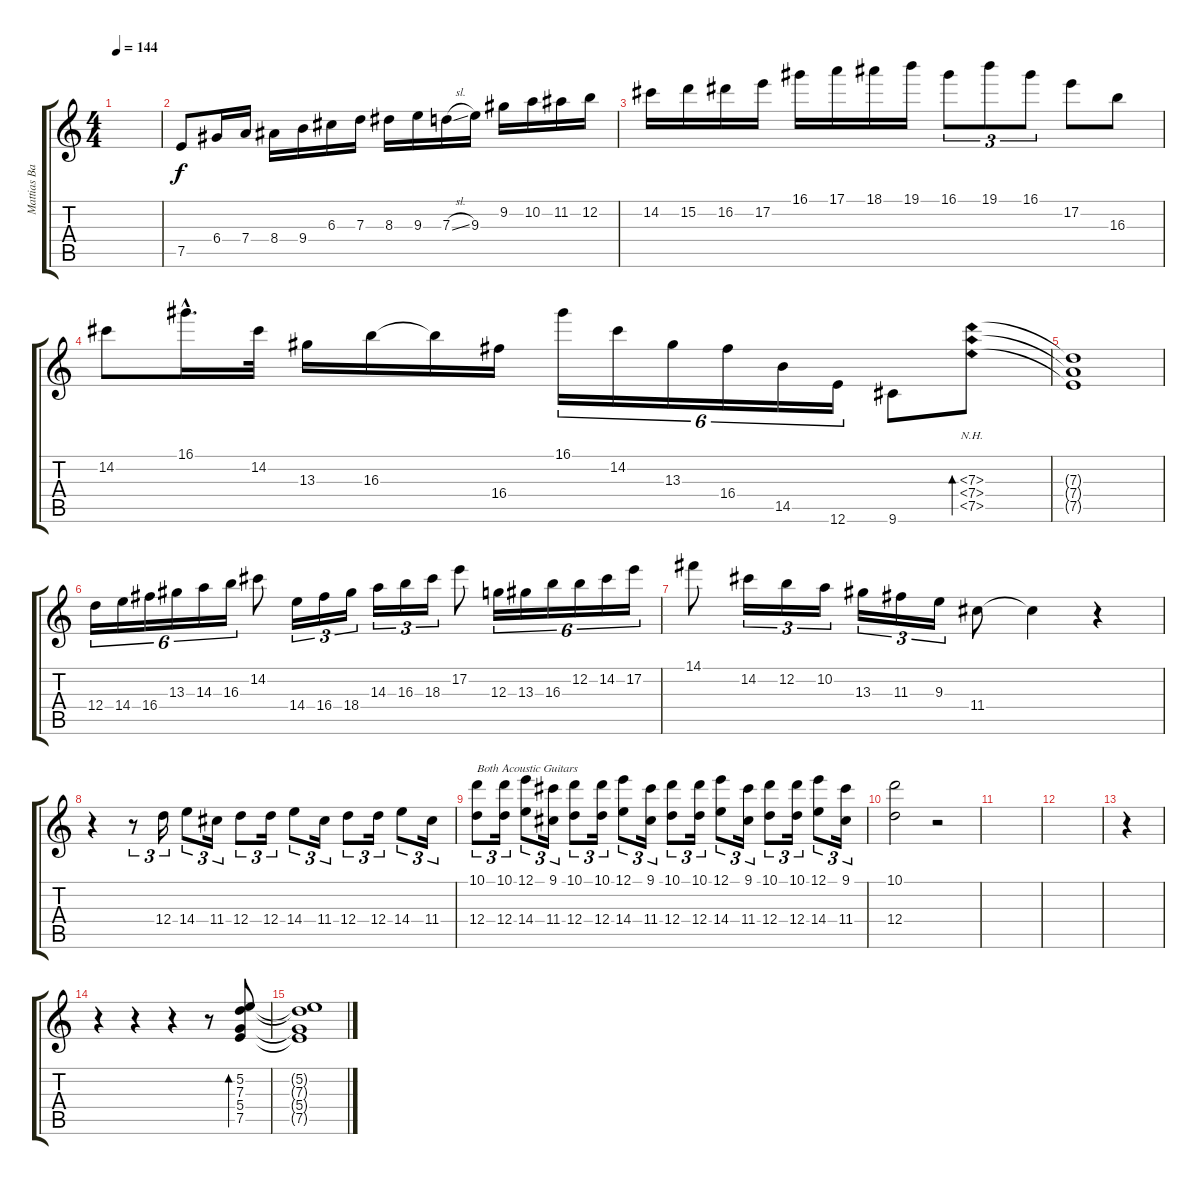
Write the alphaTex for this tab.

\track ("Mattias Backing Track 1 (nylon)" "Mattias Ba") {instrument acousticguitarnylon}
\staff {score tabs}
\tuning (E4 B3 G3 D3 A2 E2) {hide}
\ts (4 4)
\tempo 144
\clef g2
\ks c
|
7.5.8 6.4.16 7.4.16 8.4.16 9.4.16 6.3.16 7.3.16 8.3.16 9.3.16 7.3{sl}.16 9.3.16 9.2.16 10.2.16 11.2.16 12.2.16 |
14.2.16 15.2.16 16.2.16 17.2.16 16.1.16 17.1.16 18.1.16 19.1.16 16.1.8{tu (3 2)} 19.1.8{tu (3 2)} 16.1.8{tu (3 2)} 17.2.8 16.3.8 |
14.2.8 16.1{hac}.16{d} 14.2.32 13.3.16 16.3.16 16.3{t}.16 16.4.16 16.1.16{tu (6 4)} 14.2.16{tu (6 4)} 13.3.16{tu (6 4)} 16.4.16{tu (6 4)} 14.5.16{tu (6 4)} 12.6.16{tu (6 4)} 9.6.8 (7.3{nh} 7.4{nh} 7.5{nh}).8{bd 60} |
(7.3{t} 7.4{t} 7.5{t}).1 |
12.4.16{tu (6 4)} 14.4.16{tu (6 4)} 16.4.16{tu (6 4)} 13.3.16{tu (6 4)} 14.3.16{tu (6 4)} 16.3.16{tu (6 4)} 14.2.8 14.4.16{tu (3 2)} 16.4.16{tu (3 2)} 18.4.16{tu (3 2)} 14.3.16{tu (3 2)} 16.3.16{tu (3 2)} 18.3.16{tu (3 2)} 17.2.8 12.3.16{tu (6 4)} 13.3.16{tu (6 4)} 16.3.16{tu (6 4)} 12.2.16{tu (6 4)} 14.2.16{tu (6 4)} 17.2.16{tu (6 4)} |
14.1.8 14.2.16{tu (3 2)} 12.2.16{tu (3 2)} 10.2.16{tu (3 2)} 13.3.16{tu (3 2)} 11.3.16{tu (3 2)} 9.3.16{tu (3 2)} 11.4.8 11.4{t}.4 r.4 |
r.4 r.8{tu (3 2)} 12.4.16{tu (3 2)} 14.4.8{tu (3 2)} 11.4.16{tu (3 2)} 12.4.8{tu (3 2)} 12.4.16{tu (3 2)} 14.4.8{tu (3 2)} 11.4.16{tu (3 2)} 12.4.8{tu (3 2)} 12.4.16{tu (3 2)} 14.4.8{tu (3 2)} 11.4.16{tu (3 2)} |
(10.1 12.4).8{tu (3 2) txt "Both Acoustic Guitars"} (10.1 12.4).16{tu (3 2)} (12.1 14.4).8{tu (3 2)} (9.1 11.4).16{tu (3 2)} (10.1 12.4).8{tu (3 2)} (10.1 12.4).16{tu (3 2)} (12.1 14.4).8{tu (3 2)} (9.1 11.4).16{tu (3 2)} (10.1 12.4).8{tu (3 2)} (10.1 12.4).16{tu (3 2)} (12.1 14.4).8{tu (3 2)} (9.1 11.4).16{tu (3 2)} (10.1 12.4).8{tu (3 2)} (10.1 12.4).16{tu (3 2)} (12.1 14.4).8{tu (3 2)} (9.1 11.4).16{tu (3 2)} |
(10.1 12.4).2 r.2 |
|
|
r.4 |
r.4 r.4 r.4 r.8 (5.2 7.3 5.4 7.5).8{bd 480} |
(5.2{t} 7.3{t} 5.4{t} 7.5{t}).1
